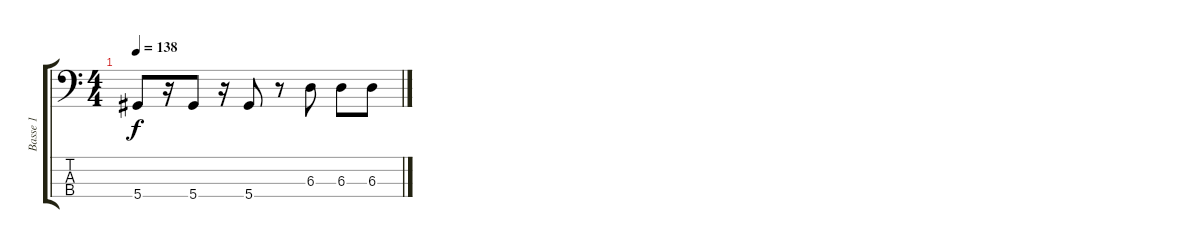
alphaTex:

\track ("Basse 1" "Basse 1") {instrument synthbass2}
\staff {score tabs}
\tuning (Gb2 Db2 Ab1 Eb1) {hide}
\ts (4 4)
\tempo 138
\clef f4
\ks c
5.4.8{dy f} r.16 5.4.8 r.16 5.4.8 r.8 6.3.8 6.3.8 6.3.8
